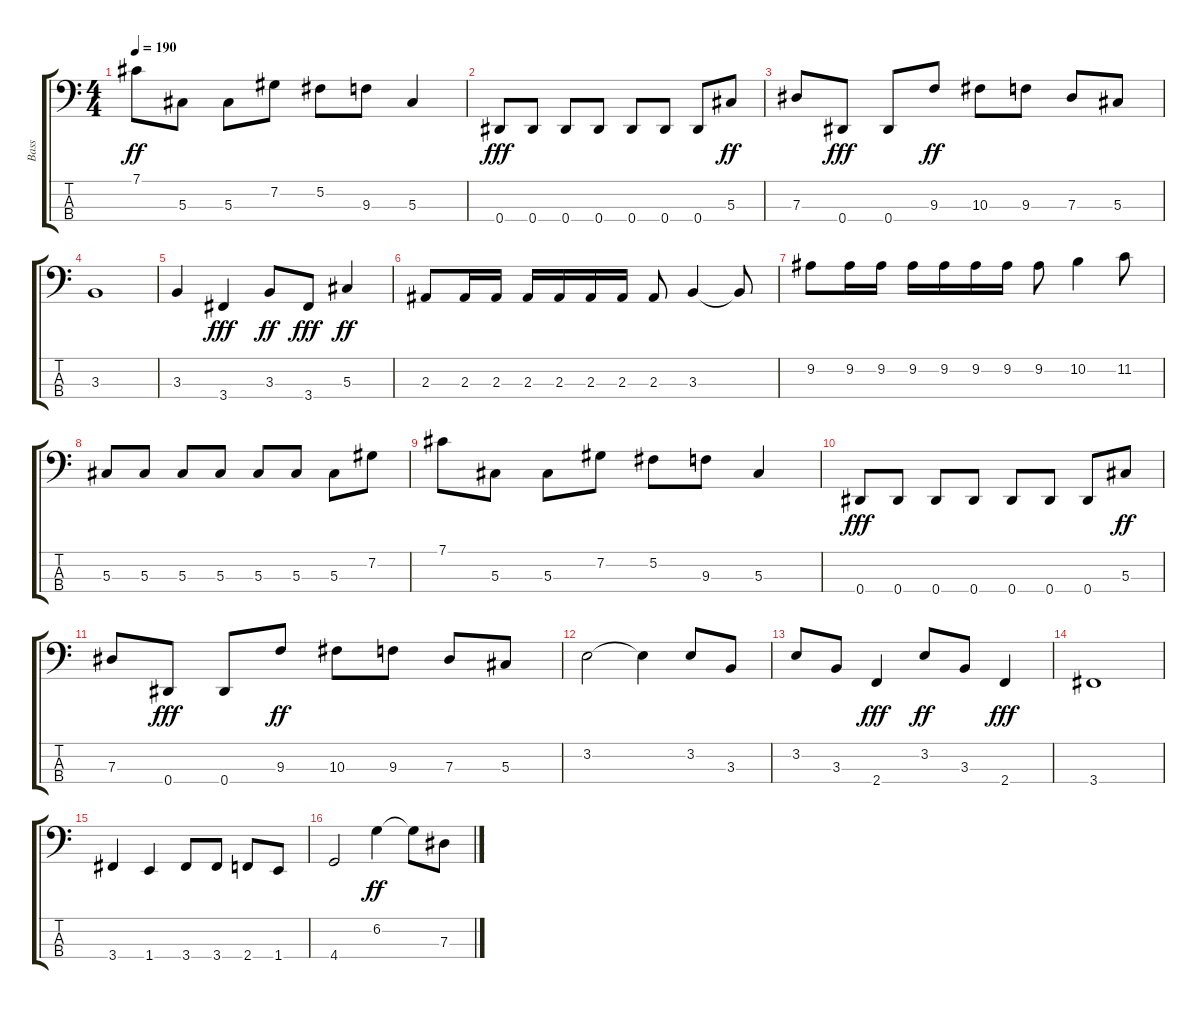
\track ("Bass" "Bass") {instrument electricbassfinger}
\staff {score tabs}
\tuning (Gb2 Db2 Ab1 Eb1) {hide}
\ts (4 4)
\tempo 190
\clef f4
\ks c
7.1.8{dy ff} 5.3.8 5.3.8 7.2.8 5.2.8 9.3.8 5.3.4 |
0.4.8{dy fff} 0.4.8 0.4.8 0.4.8 0.4.8 0.4.8 0.4.8 5.3.8{dy ff} |
7.3.8 0.4.8{dy fff} 0.4.8 9.3.8{dy ff} 10.3.8 9.3.8 7.3.8 5.3.8 |
3.3.1 |
3.3.4 3.4.4{dy fff} 3.3.8{dy ff} 3.4.8{dy fff} 5.3.4{dy ff} |
2.3.8 2.3.16 2.3.16 2.3.16 2.3.16 2.3.16 2.3.16 2.3.8 3.3.4 3.3{t}.8 |
9.2.8 9.2.16 9.2.16 9.2.16 9.2.16 9.2.16 9.2.16 9.2.8 10.2.4 11.2.8 |
5.3.8 5.3.8 5.3.8 5.3.8 5.3.8 5.3.8 5.3.8 7.2.8 |
7.1.8 5.3.8 5.3.8 7.2.8 5.2.8 9.3.8 5.3.4 |
0.4.8{dy fff} 0.4.8 0.4.8 0.4.8 0.4.8 0.4.8 0.4.8 5.3.8{dy ff} |
7.3.8 0.4.8{dy fff} 0.4.8 9.3.8{dy ff} 10.3.8 9.3.8 7.3.8 5.3.8 |
3.2.2 3.2{t}.4 3.2.8 3.3.8 |
3.2.8 3.3.8 2.4.4{dy fff} 3.2.8{dy ff} 3.3.8 2.4.4{dy fff} |
3.4.1 |
3.4.4 1.4.4 3.4.8 3.4.8 2.4.8 1.4.8 |
4.4.2 6.2.4{dy ff} 6.2{t}.8 7.3.8
